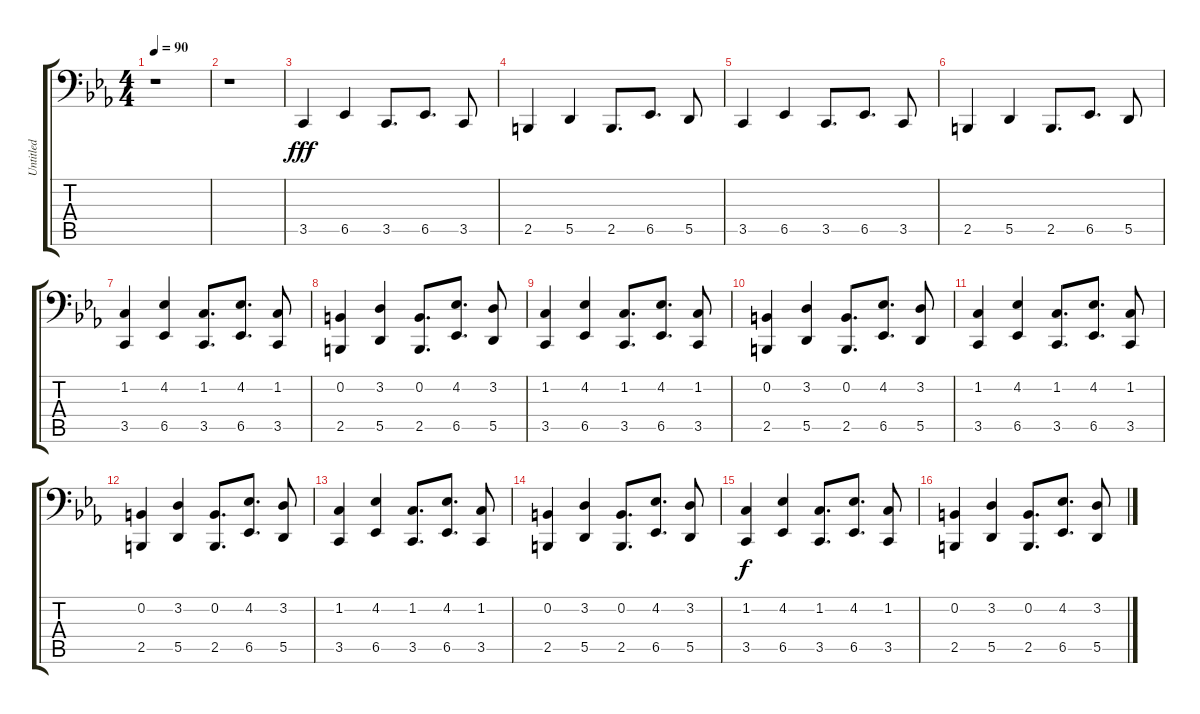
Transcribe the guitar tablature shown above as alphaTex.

\track ("Untitled" "Untitled") {instrument acousticgrandpiano}
\staff {score tabs}
\tuning (E3 B2 G2 D2 A1 E1) {hide}
\ts (4 4)
\tempo 90
\clef f4
\ks eb
r.1{dy ff} |
r.1 |
3.5.4{dy fff} 6.5.4 3.5.8{d} 6.5.8{d} 3.5.8 |
2.5.4 5.5.4 2.5.8{d} 6.5.8{d} 5.5.8 |
3.5.4 6.5.4 3.5.8{d} 6.5.8{d} 3.5.8 |
2.5.4 5.5.4 2.5.8{d} 6.5.8{d} 5.5.8 |
(1.2 3.5).4 (4.2 6.5).4 (1.2 3.5).8{d} (4.2 6.5).8{d} (1.2 3.5).8 |
(0.2 2.5).4 (3.2 5.5).4 (0.2 2.5).8{d} (4.2 6.5).8{d} (3.2 5.5).8 |
(1.2 3.5).4 (4.2 6.5).4 (1.2 3.5).8{d} (4.2 6.5).8{d} (1.2 3.5).8 |
(0.2 2.5).4 (3.2 5.5).4 (0.2 2.5).8{d} (4.2 6.5).8{d} (3.2 5.5).8 |
(1.2 3.5).4 (4.2 6.5).4 (1.2 3.5).8{d} (4.2 6.5).8{d} (1.2 3.5).8 |
(0.2 2.5).4 (3.2 5.5).4 (0.2 2.5).8{d} (4.2 6.5).8{d} (3.2 5.5).8 |
(1.2 3.5).4 (4.2 6.5).4 (1.2 3.5).8{d} (4.2 6.5).8{d} (1.2 3.5).8 |
(0.2 2.5).4 (3.2 5.5).4 (0.2 2.5).8{d} (4.2 6.5).8{d} (3.2 5.5).8 |
(1.2 3.5).4{dy f} (4.2 6.5).4 (1.2 3.5).8{d} (4.2 6.5).8{d} (1.2 3.5).8 |
(0.2 2.5).4 (3.2 5.5).4 (0.2 2.5).8{d} (4.2 6.5).8{d} (3.2 5.5).8
